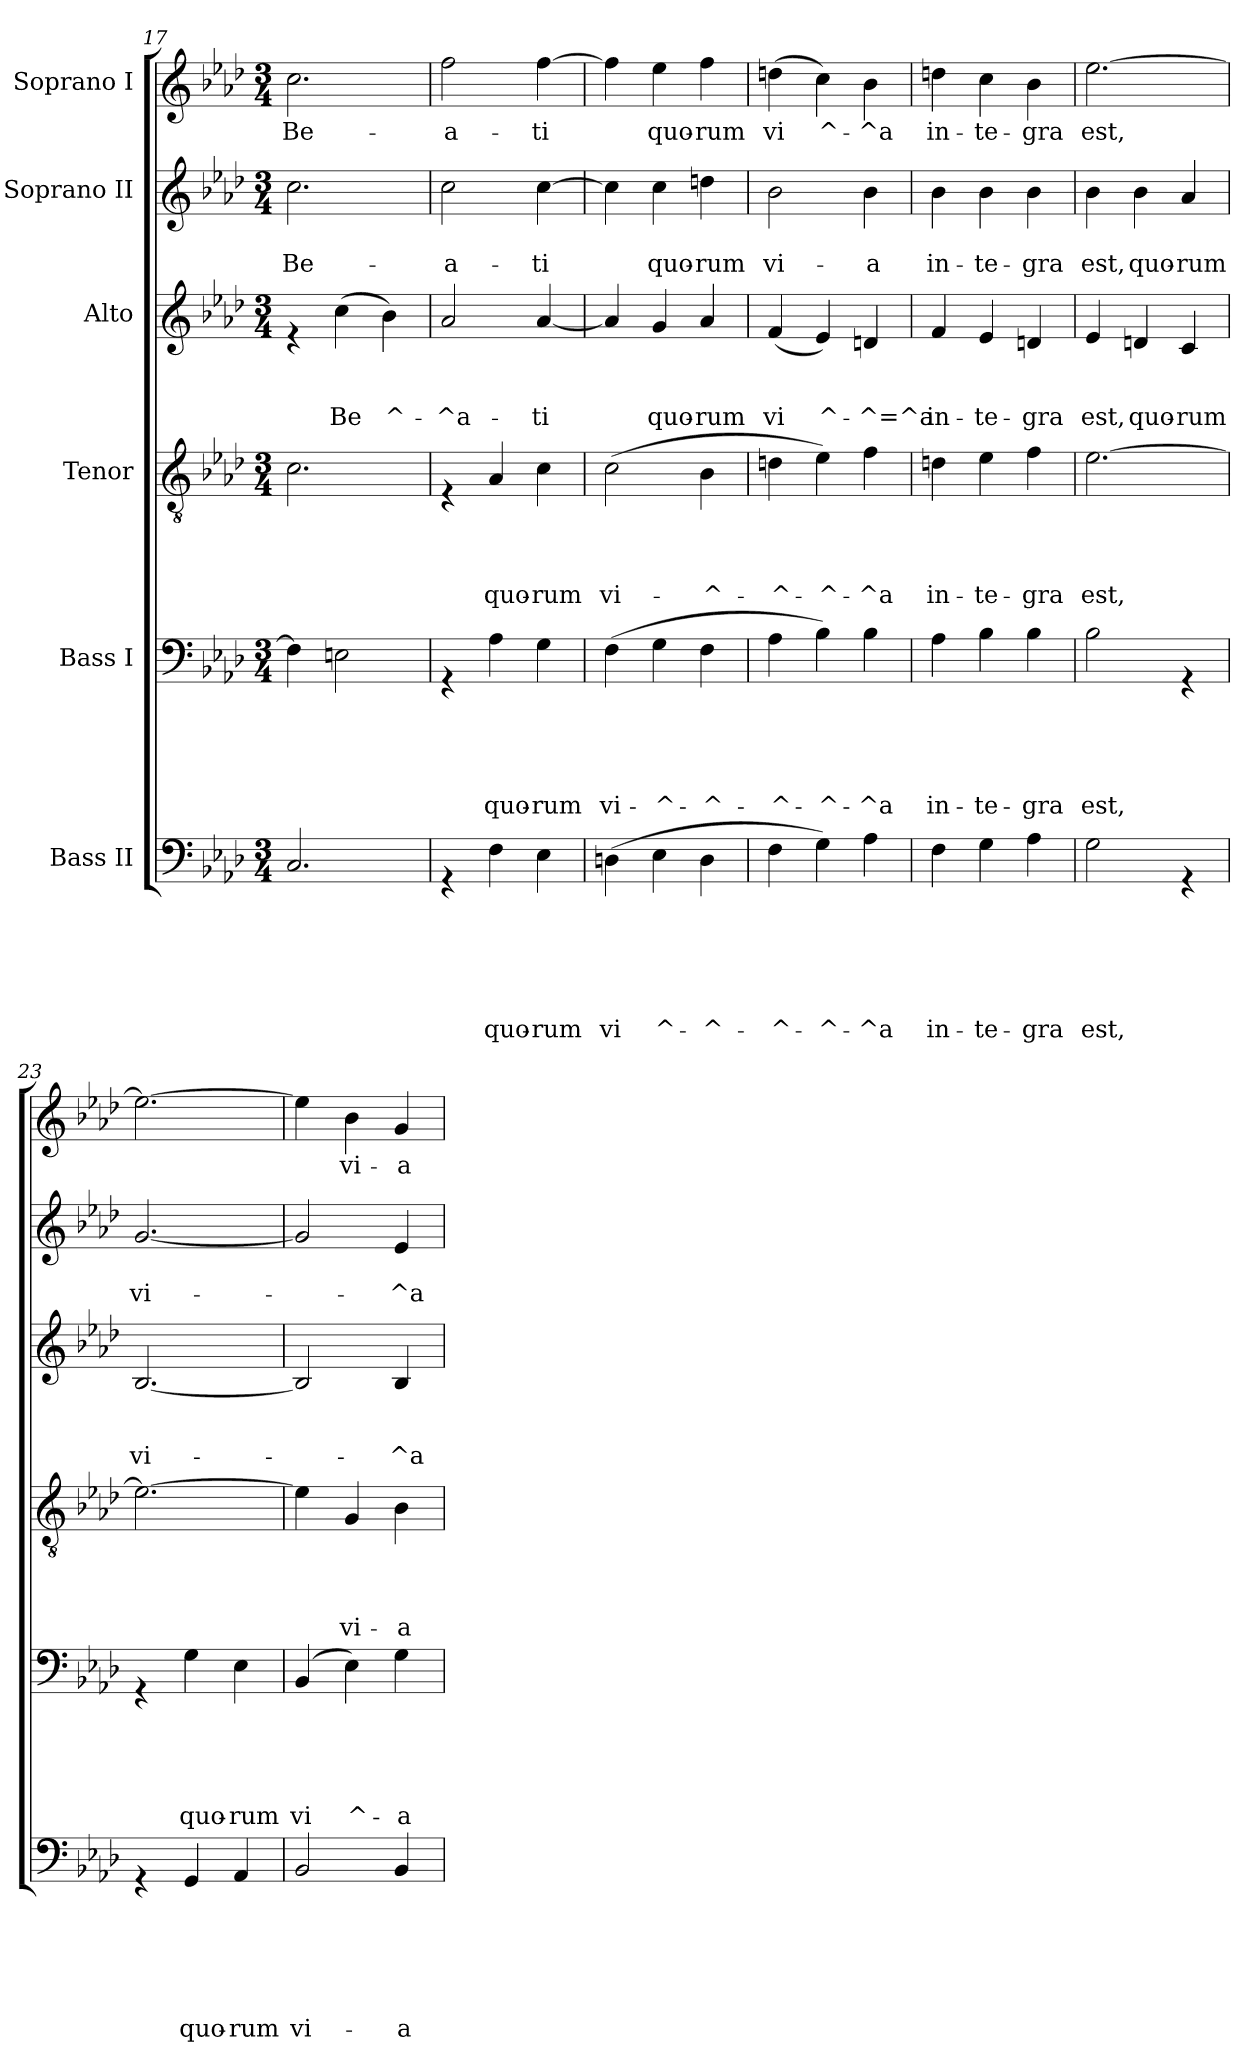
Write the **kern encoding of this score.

**kern	**text	**text	**text	**text	**text	**text	**kern	**text	**text	**text	**text	**text	**kern	**text	**text	**text	**text	**kern	**text	**text	**text	**kern	**text	**text	**kern	**text
*part6	*part6	*part6	*part6	*part6	*part6	*part6	*part5	*part5	*part5	*part5	*part5	*part5	*part4	*part4	*part4	*part4	*part4	*part3	*part3	*part3	*part3	*part2	*part2	*part2	*part1	*part1
*staff6	*staff6	*staff6	*staff6	*staff6	*staff6	*staff6	*staff5	*staff5	*staff5	*staff5	*staff5	*staff5	*staff4	*staff4	*staff4	*staff4	*staff4	*staff3	*staff3	*staff3	*staff3	*staff2	*staff2	*staff2	*staff1	*staff1
*I"Bass II	*	*	*	*	*	*	*I"Bass I	*	*	*	*	*	*I"Tenor	*	*	*	*	*I"Alto	*	*	*	*I"Soprano II	*	*	*I"Soprano I	*
*clefF4	*	*	*	*	*	*	*clefF4	*	*	*	*	*	*clefGv2	*	*	*	*	*clefG2	*	*	*	*clefG2	*	*	*clefG2	*
*k[b-e-a-d-]	*	*	*	*	*	*	*k[b-e-a-d-]	*	*	*	*	*	*k[b-e-a-d-]	*	*	*	*	*k[b-e-a-d-]	*	*	*	*k[b-e-a-d-]	*	*	*k[b-e-a-d-]	*
*A-:	*	*	*	*	*	*	*A-:	*	*	*	*	*	*A-:	*	*	*	*	*A-:	*	*	*	*A-:	*	*	*A-:	*
*M3/4	*	*	*	*	*	*	*M3/4	*	*	*	*	*	*M3/4	*	*	*	*	*M3/4	*	*	*	*M3/4	*	*	*M3/4	*
=17	=17	=17	=17	=17	=17	=17	=17	=17	=17	=17	=17	=17	=17	=17	=17	=17	=17	=17	=17	=17	=17	=17	=17	=17	=17	=17
!	!	!	!	!	!	!	!	!	!	!	!	!	!	!	!	!	!	!	!	!	!	!	!	!LO:LY:b	!	!LO:LY:b
2.C/	.	.	.	.	.	.	4F\]	.	.	.	.	.	2.c\	.	.	.	.	4re	.	.	.	2.cc\	.	Be-	2.cc\	Be-
!	!	!	!	!	!	!	!	!	!	!	!	!	!	!	!	!	!	!	!	!	!LO:LY:b	!	!	!	!	!
.	.	.	.	.	.	.	2En\	.	.	.	.	.	.	.	.	.	.	(>4cc\	.	.	Be	.	.	.	.	.
!	!	!	!	!	!	!	!	!	!	!	!	!	!	!	!	!	!	!	!	!	!LO:LY:b	!	!	!	!	!
.	.	.	.	.	.	.	.	.	.	.	.	.	.	.	.	.	.	4b-\)	.	.	^-	.	.	.	.	.
=18	=18	=18	=18	=18	=18	=18	=18	=18	=18	=18	=18	=18	=18	=18	=18	=18	=18	=18	=18	=18	=18	=18	=18	=18	=18	=18
!	!	!	!	!	!	!	!	!	!	!	!	!	!	!	!	!	!	!	!	!	!LO:LY:b	!	!	!LO:LY:b	!	!LO:LY:b
4rGG	.	.	.	.	.	.	4rGG	.	.	.	.	.	4rE	.	.	.	.	2a-/	.	.	-^a-	2cc\	.	-a-	2ff\	-a-
!	!	!	!	!	!	!LO:LY:b	!	!	!	!	!	!LO:LY:b	!	!	!	!	!LO:LY:b	!	!	!	!	!	!	!	!	!
4F\	.	.	.	.	.	quo-	4A-\	.	.	.	.	quo-	4A-/	.	.	.	quo-	.	.	.	.	.	.	.	.	.
!	!	!	!	!	!	!LO:LY:b	!	!	!	!	!	!LO:LY:b	!	!	!	!	!LO:LY:b	!	!	!	!LO:LY:b	!	!	!LO:LY:b	!	!LO:LY:b
4E-\	.	.	.	.	.	-rum	4G\	.	.	.	.	-rum	4c\	.	.	.	-rum	[<4a-/	.	.	-ti	[>4cc\	.	-ti	[>4ff\	-ti
=19	=19	=19	=19	=19	=19	=19	=19	=19	=19	=19	=19	=19	=19	=19	=19	=19	=19	=19	=19	=19	=19	=19	=19	=19	=19	=19
!	!	!	!	!	!	!LO:LY:b	!	!	!	!	!	!LO:LY:b	!	!	!	!	!LO:LY:b	!	!	!	!	!	!	!	!	!
(>4Dn\	.	.	.	.	.	vi	(>4F\	.	.	.	.	vi-	(>2c\	.	.	.	vi-	4a-/]	.	.	.	4cc\]	.	.	4ff\]	.
!	!	!	!	!	!	!LO:LY:b	!	!	!	!	!	!LO:LY:b	!	!	!	!	!	!	!	!	!LO:LY:b	!	!	!LO:LY:b	!	!LO:LY:b
4E-\	.	.	.	.	.	^-	4G\	.	.	.	.	-^-	.	.	.	.	.	4g/	.	.	quo-	4cc\	.	quo-	4ee-\	quo-
!	!	!	!	!	!	!LO:LY:b	!	!	!	!	!	!LO:LY:b	!	!	!	!	!LO:LY:b	!	!	!	!LO:LY:b	!	!	!LO:LY:b	!	!LO:LY:b
4D\	.	.	.	.	.	-^-	4F\	.	.	.	.	-^-	4B-\	.	.	.	-^-	4a-/	.	.	-rum	4ddn\	.	-rum	4ff\	-rum
=20	=20	=20	=20	=20	=20	=20	=20	=20	=20	=20	=20	=20	=20	=20	=20	=20	=20	=20	=20	=20	=20	=20	=20	=20	=20	=20
!	!	!	!	!	!	!LO:LY:b	!	!	!	!	!	!LO:LY:b	!	!	!	!	!LO:LY:b	!	!	!	!LO:LY:b	!	!	!LO:LY:b	!	!LO:LY:b
4F\	.	.	.	.	.	-^-	4A-\	.	.	.	.	-^-	4dn\	.	.	.	-^-	(<4f/	.	.	vi	2b-\	.	vi-	(>4ddn\	vi
!	!	!	!	!	!	!LO:LY:b	!	!	!	!	!	!LO:LY:b	!	!	!	!	!LO:LY:b	!	!	!	!LO:LY:b	!	!	!	!	!LO:LY:b
4G\)	.	.	.	.	.	-^-	4B-\)	.	.	.	.	-^-	4e-\)	.	.	.	-^-	4e-/)	.	.	^-	.	.	.	4cc\)	^-
!	!	!	!	!	!	!LO:LY:b	!	!	!	!	!	!LO:LY:b	!	!	!	!	!LO:LY:b	!	!	!	!LO:LY:b	!	!	!LO:LY:b	!	!LO:LY:b
4A-\	.	.	.	.	.	-^a	4B-\	.	.	.	.	-^a	4f\	.	.	.	-^a	4dn/	.	.	-^=^a	4b-\	.	-a	4b-\	-^a
=21	=21	=21	=21	=21	=21	=21	=21	=21	=21	=21	=21	=21	=21	=21	=21	=21	=21	=21	=21	=21	=21	=21	=21	=21	=21	=21
!	!	!	!	!	!	!LO:LY:b	!	!	!	!	!	!LO:LY:b	!	!	!	!	!LO:LY:b	!	!	!	!LO:LY:b	!	!	!LO:LY:b	!	!LO:LY:b
4F\	.	.	.	.	.	in-	4A-\	.	.	.	.	in-	4dn\	.	.	.	in-	4f/	.	.	in-	4b-\	.	in-	4ddn\	in-
!	!	!	!	!	!	!LO:LY:b	!	!	!	!	!	!LO:LY:b	!	!	!	!	!LO:LY:b	!	!	!	!LO:LY:b	!	!	!LO:LY:b	!	!LO:LY:b
4G\	.	.	.	.	.	-te-	4B-\	.	.	.	.	-te-	4e-\	.	.	.	-te-	4e-/	.	.	-te-	4b-\	.	-te-	4cc\	-te-
!	!	!	!	!	!	!LO:LY:b	!	!	!	!	!	!LO:LY:b	!	!	!	!	!LO:LY:b	!	!	!	!LO:LY:b	!	!	!LO:LY:b	!	!LO:LY:b
4A-\	.	.	.	.	.	-gra	4B-\	.	.	.	.	-gra	4f\	.	.	.	-gra	4dn/	.	.	-gra	4b-\	.	-gra	4b-\	-gra
=22	=22	=22	=22	=22	=22	=22	=22	=22	=22	=22	=22	=22	=22	=22	=22	=22	=22	=22	=22	=22	=22	=22	=22	=22	=22	=22
!	!	!	!	!	!	!LO:LY:b	!	!	!	!	!	!LO:LY:b	!	!	!	!	!LO:LY:b	!	!	!	!LO:LY:b	!	!	!LO:LY:b	!	!LO:LY:b
2G\	.	.	.	.	.	est,	2B-\	.	.	.	.	est,	[>2.e-\	.	.	.	est,	4e-/	.	.	est,	4b-\	.	est,	[>2.ee-\	est,
!	!	!	!	!	!	!	!	!	!	!	!	!	!	!	!	!	!	!	!	!	!LO:LY:b	!	!	!LO:LY:b	!	!
.	.	.	.	.	.	.	.	.	.	.	.	.	.	.	.	.	.	4dn/	.	.	quo-	4b-\	.	quo-	.	.
!	!	!	!	!	!	!	!	!	!	!	!	!	!	!	!	!	!	!	!	!	!LO:LY:b	!	!	!LO:LY:b	!	!
4rGG	.	.	.	.	.	.	4rGG	.	.	.	.	.	.	.	.	.	.	4c/	.	.	-rum	4a-/	.	-rum	.	.
!!LO:PB:g=z
=23	=23	=23	=23	=23	=23	=23	=23	=23	=23	=23	=23	=23	=23	=23	=23	=23	=23	=23	=23	=23	=23	=23	=23	=23	=23	=23
!	!	!	!	!	!	!	!	!	!	!	!	!	!	!	!	!	!	!	!	!	!LO:LY:b	!	!	!LO:LY:b	!	!
4rGG	.	.	.	.	.	.	4rGG	.	.	.	.	.	2.e-\_	.	.	.	.	[<2.B-/	.	.	vi-	[<2.g/	.	vi-	2.ee-\_	.
!	!	!	!	!	!	!LO:LY:b	!	!	!	!	!	!LO:LY:b	!	!	!	!	!	!	!	!	!	!	!	!	!	!
4GG/	.	.	.	.	.	quo-	4G\	.	.	.	.	quo-	.	.	.	.	.	.	.	.	.	.	.	.	.	.
!	!	!	!	!	!	!LO:LY:b	!	!	!	!	!	!LO:LY:b	!	!	!	!	!	!	!	!	!	!	!	!	!	!
4AA-/	.	.	.	.	.	-rum	4E-\	.	.	.	.	-rum	.	.	.	.	.	.	.	.	.	.	.	.	.	.
!!LO:LB:g=z
=24	=24	=24	=24	=24	=24	=24	=24	=24	=24	=24	=24	=24	=24	=24	=24	=24	=24	=24	=24	=24	=24	=24	=24	=24	=24	=24
!	!	!	!	!	!	!LO:LY:b	!	!	!	!	!	!LO:LY:b	!	!	!	!	!	!	!	!	!	!	!	!	!	!
2BB-/	.	.	.	.	.	vi-	(<4BB-/	.	.	.	.	vi	4e-\]	.	.	.	.	2B-/]	.	.	.	2g/]	.	.	4ee-\]	.
!	!	!	!	!	!	!	!	!	!	!	!	!LO:LY:b	!	!	!	!	!LO:LY:b	!	!	!	!	!	!	!	!	!LO:LY:b
.	.	.	.	.	.	.	4E-\)	.	.	.	.	^-	4G/	.	.	.	vi-	.	.	.	.	.	.	.	4b-\	vi-
!	!	!	!	!	!	!LO:LY:b	!	!	!	!	!	!LO:LY:b	!	!	!	!	!LO:LY:b	!	!	!	!LO:LY:b	!	!	!LO:LY:b	!	!LO:LY:b
4BB-/	.	.	.	.	.	-a	4G\	.	.	.	.	-a	4B-\	.	.	.	-a	4B-/	.	.	-^a	4e-/	.	-^a	4g/	-a
=	=	=	=	=	=	=	=	=	=	=	=	=	=	=	=	=	=	=	=	=	=	=	=	=	=	=
*-	*-	*-	*-	*-	*-	*-	*-	*-	*-	*-	*-	*-	*-	*-	*-	*-	*-	*-	*-	*-	*-	*-	*-	*-	*-	*-
